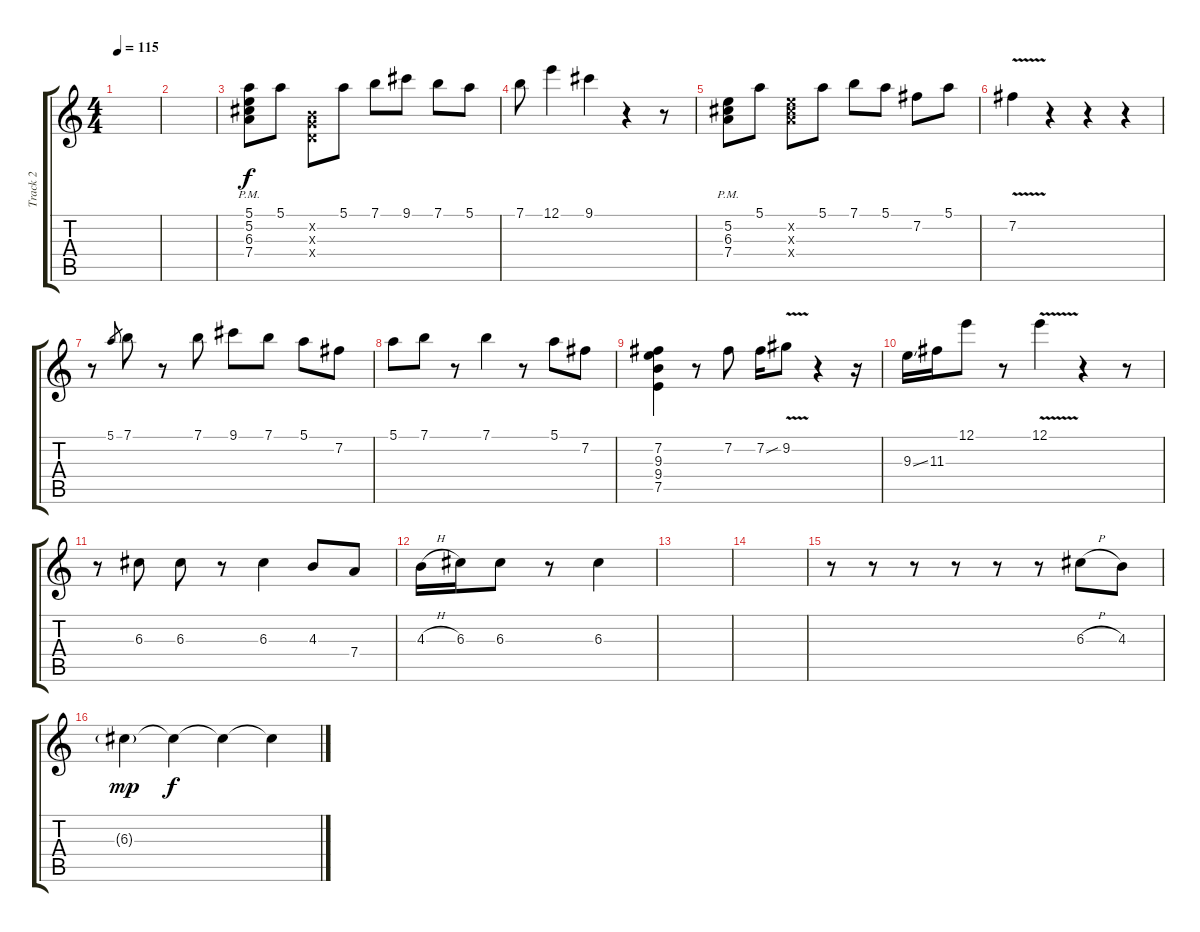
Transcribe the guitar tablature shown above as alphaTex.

\track ("Track 2" "Track 2") {instrument acousticguitarsteel}
\staff {score tabs}
\tuning (E4 B3 G3 D3 A2 E2) {hide}
\ts (4 4)
\tempo 115
\clef g2
\ks c
|
|
(5.1 5.2 6.3 7.4{pm}).8 5.1.8 (0.2{x} 0.3{x} 0.4{x}).8 5.1.8 7.1.8 9.1.8 7.1.8 5.1.8 |
7.1.8 12.1.4 9.1.4 r.4 r.8 |
(5.2 6.3 7.4{pm}).8 5.1.8 (5.2{x} 6.3{x} 7.4{x}).8 5.1.8 7.1.8 5.1.8 7.2.8 5.1.8 |
7.2{v}.4 r.4 r.4 r.4 |
r.8 5.1.8{gr} 7.1.8 r.8 7.1.8 9.1.8 7.1.8 5.1.8 7.2.8 |
5.1.8 7.1.8 r.8 7.1.4 r.8 5.1.8 7.2.8 |
(7.2 9.3 9.4 7.5).4 r.8 7.2.8 7.2{sou}.16 9.2{v}.8 r.4 r.16 |
9.3{ss}.16 11.3.16 12.1.8 r.8 12.1{v}.4 r.4 r.8 |
r.8 6.3.8{instrument electricguitarmuted} 6.3.8{instrument electricguitarmuted} r.8 6.3.4 4.3.8 7.4.8 |
4.3{h}.16 6.3.16 6.3.8 r.8 6.3.4 |
|
|
r.8 r.8 r.8 r.8 r.8 r.8 6.3{h}.8 4.3.8 |
6.3{g}.4{dy mp} 6.3{t}.4{dy f} 6.3{t}.4 6.3{t}.4
